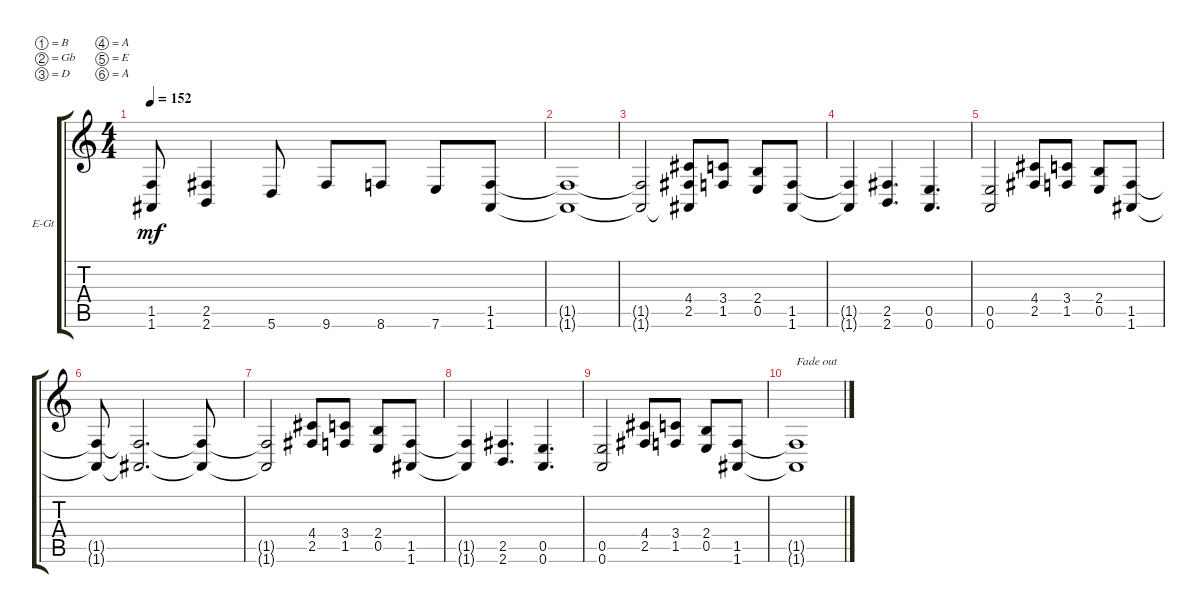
\bracketExtendMode groupsimilarinstruments
\firstSystemTrackNameOrientation horizontal
\otherSystemsTrackNameOrientation horizontal
\track ("Guitar 1" "E-Gt") {instrument distortionguitar}
\staff {score tabs}
\tuning (B3 Gb3 D3 A2 E2 A1)
\ts (4 4)
\tempo 152
\clef g2
\ks c
(1.6 1.5).8{dy mf} (2.5 2.6).4 5.6.8 9.6.8 8.6.8 7.6.8 (1.5 1.6).8 |
(1.5{t} 1.6{t}).1 |
(1.5{t} 1.6{t}).2 (1.6{t} 2.5 4.4).8 (3.4 1.5).8 (2.4 0.5).8 (1.5 1.6).8 |
(1.6{t} 1.5{t}).4 (2.5 2.6).4{d} (0.5 0.6).4{d} |
(0.5 0.6).2 (4.4 2.5).8 (3.4 1.5).8 (2.4 0.5).8 (1.5 1.6).8 |
(1.5{t} 1.6{t}).8 (1.6{t} 1.5{t}).2{d} (1.5{t} 1.6{t}).8 |
(1.6{t} 1.5{t}).2 (2.5 4.4).8 (3.4 1.5).8 (2.4 0.5).8 (1.5 1.6).8 |
(1.6{t} 1.5{t}).4 (2.5 2.6).4{d} (0.5 0.6).4{d} |
(0.5 0.6).2 (4.4 2.5).8 (3.4 1.5).8 (2.4 0.5).8 (1.5 1.6).8 |
(1.5{t} 1.6{t}).1{txt "Fade out"}
